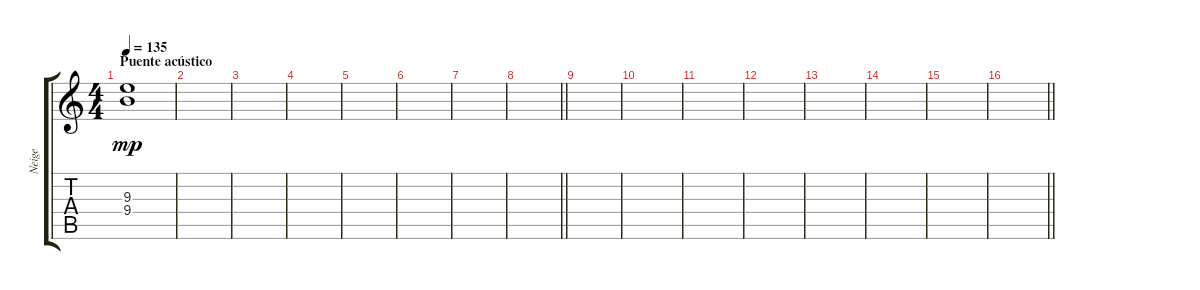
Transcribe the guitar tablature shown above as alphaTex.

\track ("Neige" "Neige") {instrument distortionguitar}
\staff {score tabs}
\tuning (E4 B3 G3 D3 A2 E2) {hide}
\ts (4 4)
\section ("" "Puente acústico")
\tempo 135
\clef g2
\ks c
(9.3 9.4).1{dy mp} |
|
|
|
|
|
|
\barLineRight lightlight
|
|
|
|
|
|
|
|
\barLineRight lightlight
